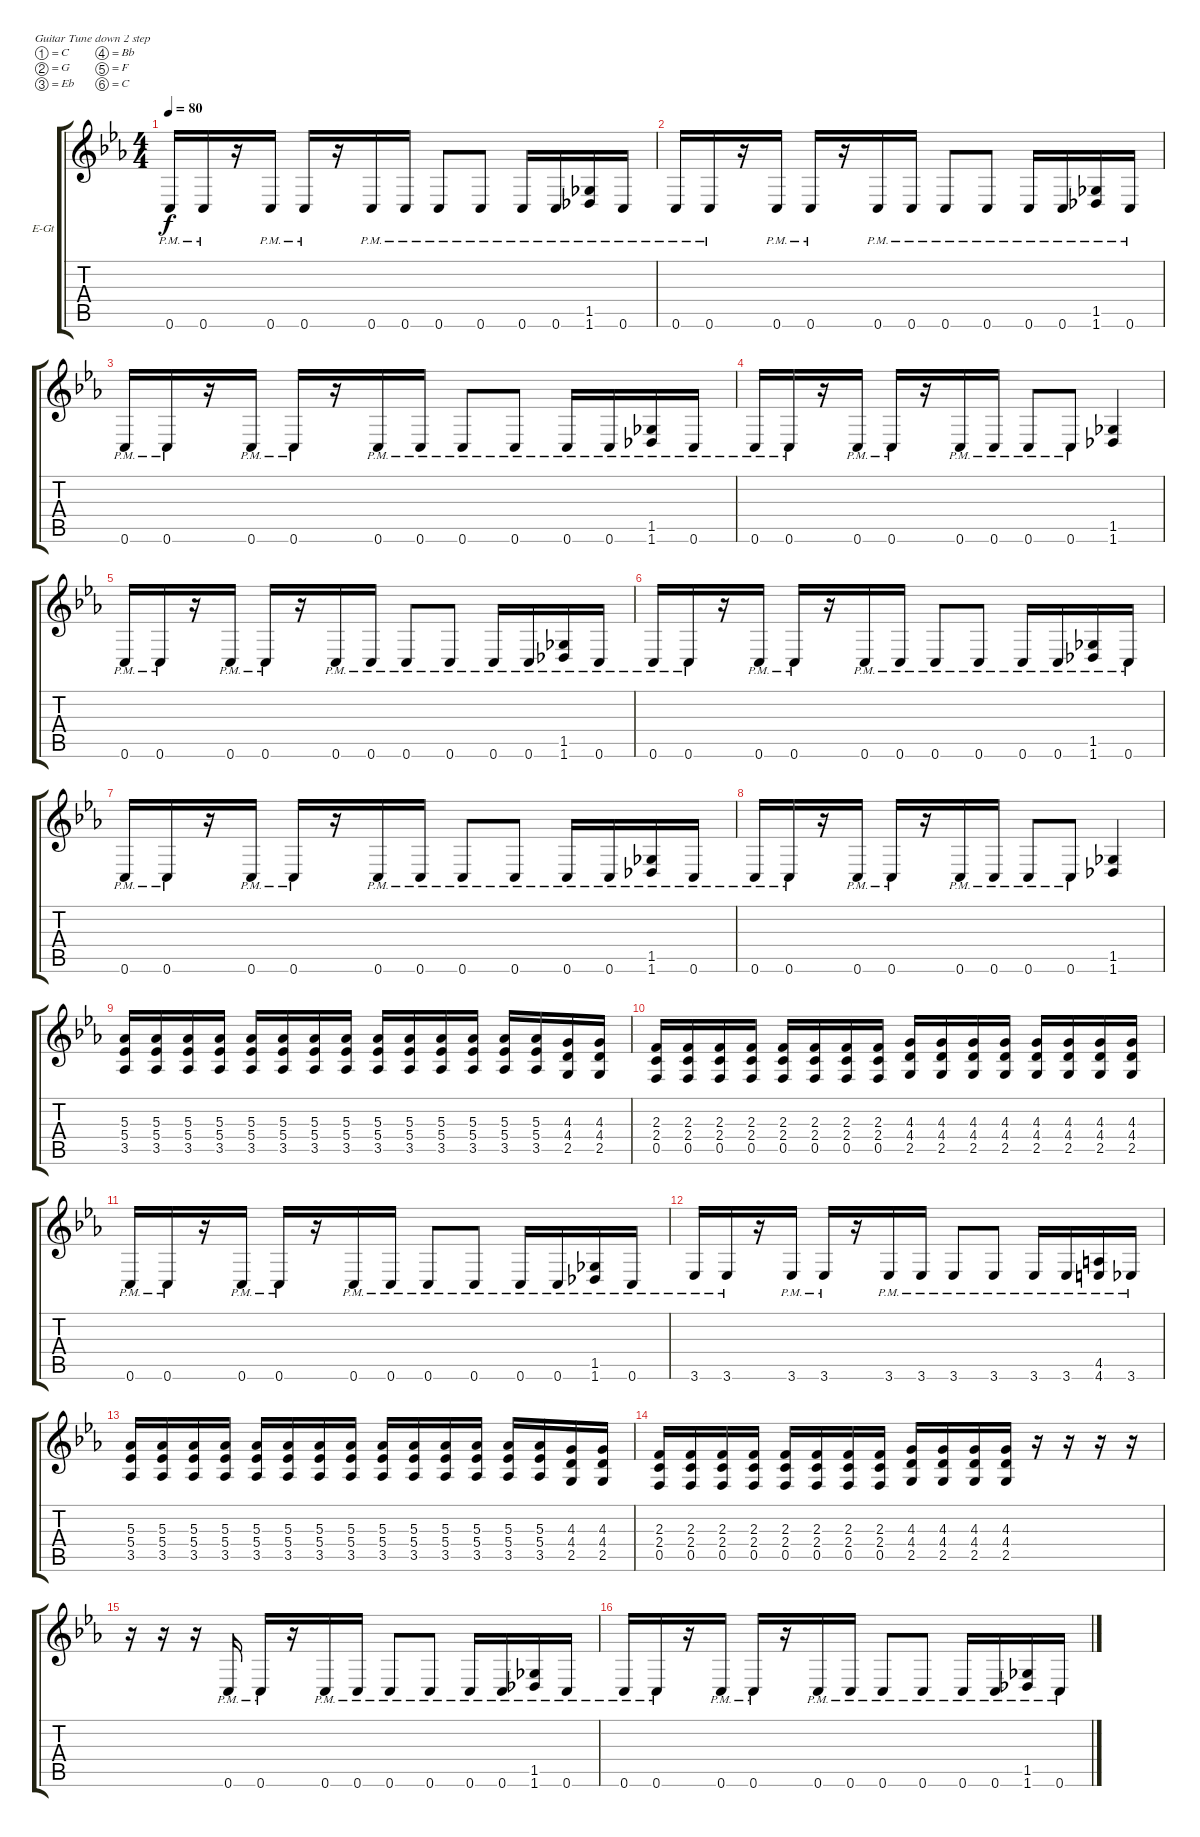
\defaultSystemsLayout 4
\bracketExtendMode groupsimilarinstruments
\firstSystemTrackNameOrientation horizontal
\otherSystemsTrackNameOrientation horizontal
\track ("Electric Guitar" "E-Gt") {instrument distortionguitar}
\staff {score tabs}
\tuning (C4 G3 Eb3 Bb2 F2 C2)
\ts (4 4)
\tempo 80
\clef g2
\ks cminor
0.6{pm}.16{dy f} 0.6{pm}.16 r.16 0.6{pm}.16 0.6{pm}.16 r.16 0.6{pm}.16 0.6{pm}.16 0.6{pm}.8 0.6{pm}.8 0.6{pm}.16 0.6{pm}.16 (1.6 1.5{pm}).16 0.6{pm}.16 |
0.6{pm}.16 0.6{pm}.16 r.16 0.6{pm}.16 0.6{pm}.16 r.16 0.6{pm}.16 0.6{pm}.16 0.6{pm}.8 0.6{pm}.8 0.6{pm}.16 0.6{pm}.16 (1.6 1.5{pm}).16 0.6{pm}.16 |
0.6{pm}.16 0.6{pm}.16 r.16 0.6{pm}.16 0.6{pm}.16 r.16 0.6{pm}.16 0.6{pm}.16 0.6{pm}.8 0.6{pm}.8 0.6{pm}.16 0.6{pm}.16 (1.6 1.5{pm}).16 0.6{pm}.16 |
0.6{pm}.16 0.6{pm}.16 r.16 0.6{pm}.16 0.6{pm}.16 r.16 0.6{pm}.16 0.6{pm}.16 0.6{pm}.8 0.6{pm}.8 (1.6 1.5).4 |
0.6{pm}.16 0.6{pm}.16 r.16 0.6{pm}.16 0.6{pm}.16 r.16 0.6{pm}.16 0.6{pm}.16 0.6{pm}.8 0.6{pm}.8 0.6{pm}.16 0.6{pm}.16 (1.6 1.5{pm}).16 0.6{pm}.16 |
0.6{pm}.16 0.6{pm}.16 r.16 0.6{pm}.16 0.6{pm}.16 r.16 0.6{pm}.16 0.6{pm}.16 0.6{pm}.8 0.6{pm}.8 0.6{pm}.16 0.6{pm}.16 (1.6 1.5{pm}).16 0.6{pm}.16 |
0.6{pm}.16 0.6{pm}.16 r.16 0.6{pm}.16 0.6{pm}.16 r.16 0.6{pm}.16 0.6{pm}.16 0.6{pm}.8 0.6{pm}.8 0.6{pm}.16 0.6{pm}.16 (1.6 1.5{pm}).16 0.6{pm}.16 |
0.6{pm}.16 0.6{pm}.16 r.16 0.6{pm}.16 0.6{pm}.16 r.16 0.6{pm}.16 0.6{pm}.16 0.6{pm}.8 0.6{pm}.8 (1.6 1.5).4 |
(5.3 3.5 5.4).16 (5.3 3.5 5.4).16 (5.3 3.5 5.4).16 (5.3 3.5 5.4).16 (5.3 3.5 5.4).16 (5.3 3.5 5.4).16 (5.3 3.5 5.4).16 (5.3 3.5 5.4).16 (5.3 3.5 5.4).16 (5.3 3.5 5.4).16 (5.3 3.5 5.4).16 (5.3 3.5 5.4).16 (5.3 3.5 5.4).16 (5.3 3.5 5.4).16 (4.4 2.5 4.3).16 (4.4 2.5 4.3).16 |
(2.3 2.4 0.5).16 (2.3 2.4 0.5).16 (2.3 2.4 0.5).16 (2.3 2.4 0.5).16 (2.3 2.4 0.5).16 (2.3 2.4 0.5).16 (2.3 2.4 0.5).16 (2.3 2.4 0.5).16 (4.3 2.5 4.4).16 (4.3 2.5 4.4).16 (4.3 2.5 4.4).16 (4.3 2.5 4.4).16 (4.3 2.5 4.4).16 (4.3 2.5 4.4).16 (4.3 2.5 4.4).16 (4.3 2.5 4.4).16 |
0.6{pm}.16 0.6{pm}.16 r.16 0.6{pm}.16 0.6{pm}.16 r.16 0.6{pm}.16 0.6{pm}.16 0.6{pm}.8 0.6{pm}.8 0.6{pm}.16 0.6{pm}.16 (1.6 1.5{pm}).16 0.6{pm}.16 |
3.6{pm}.16 3.6{pm}.16 r.16 3.6{pm}.16 3.6{pm}.16 r.16 3.6{pm}.16 3.6{pm}.16 3.6{pm}.8 3.6{pm}.8 3.6{pm}.16 3.6{pm}.16 (4.6 4.5{pm}).16 3.6{pm}.16 |
(5.3 3.5 5.4).16 (5.3 3.5 5.4).16 (5.3 3.5 5.4).16 (5.3 3.5 5.4).16 (5.3 3.5 5.4).16 (5.3 3.5 5.4).16 (5.3 3.5 5.4).16 (5.3 3.5 5.4).16 (5.3 3.5 5.4).16 (5.3 3.5 5.4).16 (5.3 3.5 5.4).16 (5.3 3.5 5.4).16 (5.3 3.5 5.4).16 (5.3 3.5 5.4).16 (4.4 2.5 4.3).16 (4.4 2.5 4.3).16 |
(2.3 2.4 0.5).16 (2.3 2.4 0.5).16 (2.3 2.4 0.5).16 (2.3 2.4 0.5).16 (2.3 2.4 0.5).16 (2.3 2.4 0.5).16 (2.3 2.4 0.5).16 (2.3 2.4 0.5).16 (4.3 2.5 4.4).16 (4.3 2.5 4.4).16 (4.3 2.5 4.4).16 (4.3 2.5 4.4).16 r.16 r.16 r.16 r.16 |
r.16 r.16 r.16 0.6{pm}.16 0.6{pm}.16 r.16 0.6{pm}.16 0.6{pm}.16 0.6{pm}.8 0.6{pm}.8 0.6{pm}.16 0.6{pm}.16 (1.6 1.5{pm}).16 0.6{pm}.16 |
0.6{pm}.16 0.6{pm}.16 r.16 0.6{pm}.16 0.6{pm}.16 r.16 0.6{pm}.16 0.6{pm}.16 0.6{pm}.8 0.6{pm}.8 0.6{pm}.16 0.6{pm}.16 (1.6 1.5{pm}).16 0.6{pm}.16
